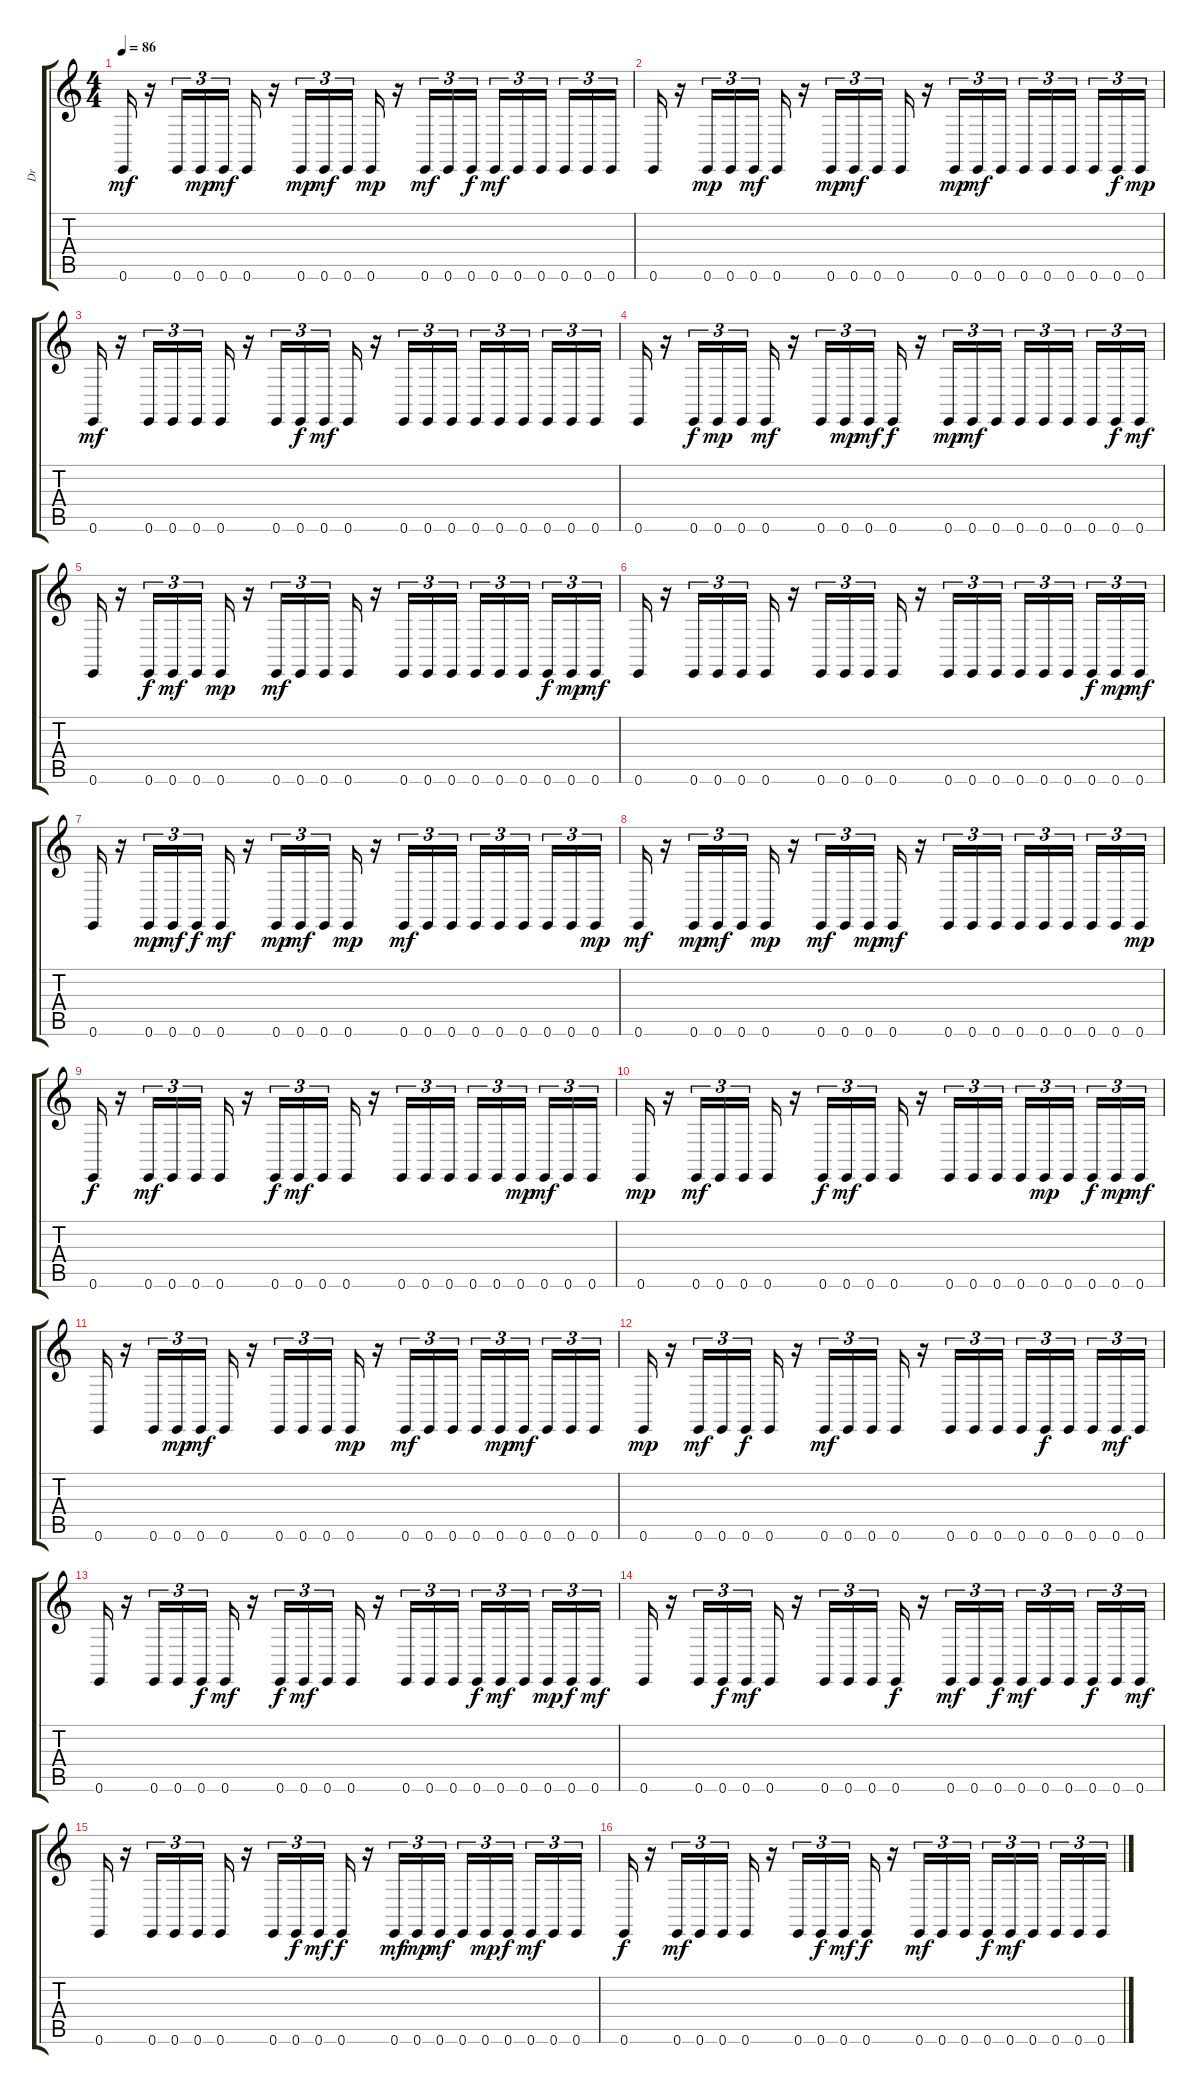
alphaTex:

\track ("Dr" "Dr") {instrument synthdrum}
\staff {score tabs}
\tuning (E4 B3 G3 D3 A2 E2) {hide}
\ts (4 4)
\tempo 86
\clef g2
\ks c
0.6.16{dy mf} r.16 0.6.16{tu (3 2)} 0.6.16{tu (3 2) dy mp} 0.6.16{tu (3 2) dy mf} 0.6.16 r.16 0.6.16{tu (3 2) dy mp} 0.6.16{tu (3 2) dy mf} 0.6.16{tu (3 2)} 0.6.16{dy mp} r.16 0.6.16{tu (3 2) dy mf} 0.6.16{tu (3 2)} 0.6.16{tu (3 2) dy f} 0.6.16{tu (3 2) dy mf} 0.6.16{tu (3 2)} 0.6.16{tu (3 2) beam splitsecondary} 0.6.16{tu (3 2)} 0.6.16{tu (3 2)} 0.6.16{tu (3 2)} |
0.6.16 r.16 0.6.16{tu (3 2) dy mp} 0.6.16{tu (3 2)} 0.6.16{tu (3 2) dy mf} 0.6.16 r.16 0.6.16{tu (3 2) dy mp} 0.6.16{tu (3 2) dy mf} 0.6.16{tu (3 2)} 0.6.16 r.16 0.6.16{tu (3 2) dy mp} 0.6.16{tu (3 2) dy mf} 0.6.16{tu (3 2)} 0.6.16{tu (3 2)} 0.6.16{tu (3 2)} 0.6.16{tu (3 2) beam splitsecondary} 0.6.16{tu (3 2)} 0.6.16{tu (3 2) dy f} 0.6.16{tu (3 2) dy mp} |
0.6.16{dy mf} r.16 0.6.16{tu (3 2)} 0.6.16{tu (3 2)} 0.6.16{tu (3 2)} 0.6.16 r.16 0.6.16{tu (3 2)} 0.6.16{tu (3 2) dy f} 0.6.16{tu (3 2) dy mf} 0.6.16 r.16 0.6.16{tu (3 2)} 0.6.16{tu (3 2)} 0.6.16{tu (3 2)} 0.6.16{tu (3 2)} 0.6.16{tu (3 2)} 0.6.16{tu (3 2) beam splitsecondary} 0.6.16{tu (3 2)} 0.6.16{tu (3 2)} 0.6.16{tu (3 2)} |
0.6.16 r.16 0.6.16{tu (3 2) dy f} 0.6.16{tu (3 2) dy mp} 0.6.16{tu (3 2)} 0.6.16{dy mf} r.16 0.6.16{tu (3 2)} 0.6.16{tu (3 2) dy mp} 0.6.16{tu (3 2) dy mf} 0.6.16{dy f} r.16 0.6.16{tu (3 2) dy mp} 0.6.16{tu (3 2) dy mf} 0.6.16{tu (3 2)} 0.6.16{tu (3 2)} 0.6.16{tu (3 2)} 0.6.16{tu (3 2) beam splitsecondary} 0.6.16{tu (3 2)} 0.6.16{tu (3 2) dy f} 0.6.16{tu (3 2) dy mf} |
0.6.16 r.16 0.6.16{tu (3 2) dy f} 0.6.16{tu (3 2) dy mf} 0.6.16{tu (3 2)} 0.6.16{dy mp} r.16 0.6.16{tu (3 2) dy mf} 0.6.16{tu (3 2)} 0.6.16{tu (3 2)} 0.6.16 r.16 0.6.16{tu (3 2)} 0.6.16{tu (3 2)} 0.6.16{tu (3 2)} 0.6.16{tu (3 2)} 0.6.16{tu (3 2)} 0.6.16{tu (3 2) beam splitsecondary} 0.6.16{tu (3 2) dy f} 0.6.16{tu (3 2) dy mp} 0.6.16{tu (3 2) dy mf} |
0.6.16 r.16 0.6.16{tu (3 2)} 0.6.16{tu (3 2)} 0.6.16{tu (3 2)} 0.6.16 r.16 0.6.16{tu (3 2)} 0.6.16{tu (3 2)} 0.6.16{tu (3 2)} 0.6.16 r.16 0.6.16{tu (3 2)} 0.6.16{tu (3 2)} 0.6.16{tu (3 2)} 0.6.16{tu (3 2)} 0.6.16{tu (3 2)} 0.6.16{tu (3 2) beam splitsecondary} 0.6.16{tu (3 2) dy f} 0.6.16{tu (3 2) dy mp} 0.6.16{tu (3 2) dy mf} |
0.6.16 r.16 0.6.16{tu (3 2) dy mp} 0.6.16{tu (3 2) dy mf} 0.6.16{tu (3 2) dy f} 0.6.16{dy mf} r.16 0.6.16{tu (3 2) dy mp} 0.6.16{tu (3 2) dy mf} 0.6.16{tu (3 2)} 0.6.16{dy mp} r.16 0.6.16{tu (3 2) dy mf} 0.6.16{tu (3 2)} 0.6.16{tu (3 2)} 0.6.16{tu (3 2)} 0.6.16{tu (3 2)} 0.6.16{tu (3 2) beam splitsecondary} 0.6.16{tu (3 2)} 0.6.16{tu (3 2)} 0.6.16{tu (3 2) dy mp} |
0.6.16{dy mf} r.16 0.6.16{tu (3 2) dy mp} 0.6.16{tu (3 2) dy mf} 0.6.16{tu (3 2)} 0.6.16{dy mp} r.16 0.6.16{tu (3 2) dy mf} 0.6.16{tu (3 2)} 0.6.16{tu (3 2) dy mp} 0.6.16{dy mf} r.16 0.6.16{tu (3 2)} 0.6.16{tu (3 2)} 0.6.16{tu (3 2)} 0.6.16{tu (3 2)} 0.6.16{tu (3 2)} 0.6.16{tu (3 2) beam splitsecondary} 0.6.16{tu (3 2)} 0.6.16{tu (3 2)} 0.6.16{tu (3 2) dy mp} |
0.6.16{dy f} r.16 0.6.16{tu (3 2) dy mf} 0.6.16{tu (3 2)} 0.6.16{tu (3 2)} 0.6.16 r.16 0.6.16{tu (3 2) dy f} 0.6.16{tu (3 2) dy mf} 0.6.16{tu (3 2)} 0.6.16 r.16 0.6.16{tu (3 2)} 0.6.16{tu (3 2)} 0.6.16{tu (3 2)} 0.6.16{tu (3 2)} 0.6.16{tu (3 2)} 0.6.16{tu (3 2) dy mp beam splitsecondary} 0.6.16{tu (3 2) dy mf} 0.6.16{tu (3 2)} 0.6.16{tu (3 2)} |
0.6.16{dy mp} r.16 0.6.16{tu (3 2) dy mf} 0.6.16{tu (3 2)} 0.6.16{tu (3 2)} 0.6.16 r.16 0.6.16{tu (3 2) dy f} 0.6.16{tu (3 2) dy mf} 0.6.16{tu (3 2)} 0.6.16 r.16 0.6.16{tu (3 2)} 0.6.16{tu (3 2)} 0.6.16{tu (3 2)} 0.6.16{tu (3 2)} 0.6.16{tu (3 2) dy mp} 0.6.16{tu (3 2) beam splitsecondary} 0.6.16{tu (3 2) dy f} 0.6.16{tu (3 2) dy mp} 0.6.16{tu (3 2) dy mf} |
0.6.16 r.16 0.6.16{tu (3 2)} 0.6.16{tu (3 2) dy mp} 0.6.16{tu (3 2) dy mf} 0.6.16 r.16 0.6.16{tu (3 2)} 0.6.16{tu (3 2)} 0.6.16{tu (3 2)} 0.6.16{dy mp} r.16 0.6.16{tu (3 2) dy mf} 0.6.16{tu (3 2)} 0.6.16{tu (3 2)} 0.6.16{tu (3 2)} 0.6.16{tu (3 2) dy mp} 0.6.16{tu (3 2) dy mf beam splitsecondary} 0.6.16{tu (3 2)} 0.6.16{tu (3 2)} 0.6.16{tu (3 2)} |
0.6.16{dy mp} r.16 0.6.16{tu (3 2) dy mf} 0.6.16{tu (3 2)} 0.6.16{tu (3 2) dy f} 0.6.16 r.16 0.6.16{tu (3 2) dy mf} 0.6.16{tu (3 2)} 0.6.16{tu (3 2)} 0.6.16 r.16 0.6.16{tu (3 2)} 0.6.16{tu (3 2)} 0.6.16{tu (3 2)} 0.6.16{tu (3 2)} 0.6.16{tu (3 2) dy f} 0.6.16{tu (3 2) beam splitsecondary} 0.6.16{tu (3 2)} 0.6.16{tu (3 2) dy mf} 0.6.16{tu (3 2)} |
0.6.16 r.16 0.6.16{tu (3 2)} 0.6.16{tu (3 2)} 0.6.16{tu (3 2) dy f} 0.6.16{dy mf} r.16 0.6.16{tu (3 2) dy f} 0.6.16{tu (3 2) dy mf} 0.6.16{tu (3 2)} 0.6.16 r.16 0.6.16{tu (3 2)} 0.6.16{tu (3 2)} 0.6.16{tu (3 2)} 0.6.16{tu (3 2) dy f} 0.6.16{tu (3 2) dy mf} 0.6.16{tu (3 2) beam splitsecondary} 0.6.16{tu (3 2) dy mp} 0.6.16{tu (3 2) dy f} 0.6.16{tu (3 2) dy mf} |
0.6.16 r.16 0.6.16{tu (3 2)} 0.6.16{tu (3 2) dy f} 0.6.16{tu (3 2) dy mf} 0.6.16 r.16 0.6.16{tu (3 2)} 0.6.16{tu (3 2)} 0.6.16{tu (3 2)} 0.6.16{dy f} r.16 0.6.16{tu (3 2) dy mf} 0.6.16{tu (3 2)} 0.6.16{tu (3 2) dy f} 0.6.16{tu (3 2) dy mf} 0.6.16{tu (3 2)} 0.6.16{tu (3 2) beam splitsecondary} 0.6.16{tu (3 2) dy f} 0.6.16{tu (3 2)} 0.6.16{tu (3 2) dy mf} |
0.6.16 r.16 0.6.16{tu (3 2)} 0.6.16{tu (3 2)} 0.6.16{tu (3 2)} 0.6.16 r.16 0.6.16{tu (3 2)} 0.6.16{tu (3 2) dy f} 0.6.16{tu (3 2) dy mf} 0.6.16{dy f} r.16 0.6.16{tu (3 2) dy mf} 0.6.16{tu (3 2) dy mp} 0.6.16{tu (3 2) dy mf} 0.6.16{tu (3 2)} 0.6.16{tu (3 2) dy mp} 0.6.16{tu (3 2) dy f beam splitsecondary} 0.6.16{tu (3 2) dy mf} 0.6.16{tu (3 2)} 0.6.16{tu (3 2)} |
0.6.16{dy f} r.16 0.6.16{tu (3 2) dy mf} 0.6.16{tu (3 2)} 0.6.16{tu (3 2)} 0.6.16 r.16 0.6.16{tu (3 2)} 0.6.16{tu (3 2) dy f} 0.6.16{tu (3 2) dy mf} 0.6.16{dy f} r.16 0.6.16{tu (3 2) dy mf} 0.6.16{tu (3 2)} 0.6.16{tu (3 2)} 0.6.16{tu (3 2) dy f} 0.6.16{tu (3 2) dy mf} 0.6.16{tu (3 2) beam splitsecondary} 0.6.16{tu (3 2)} 0.6.16{tu (3 2)} 0.6.16{tu (3 2)}
